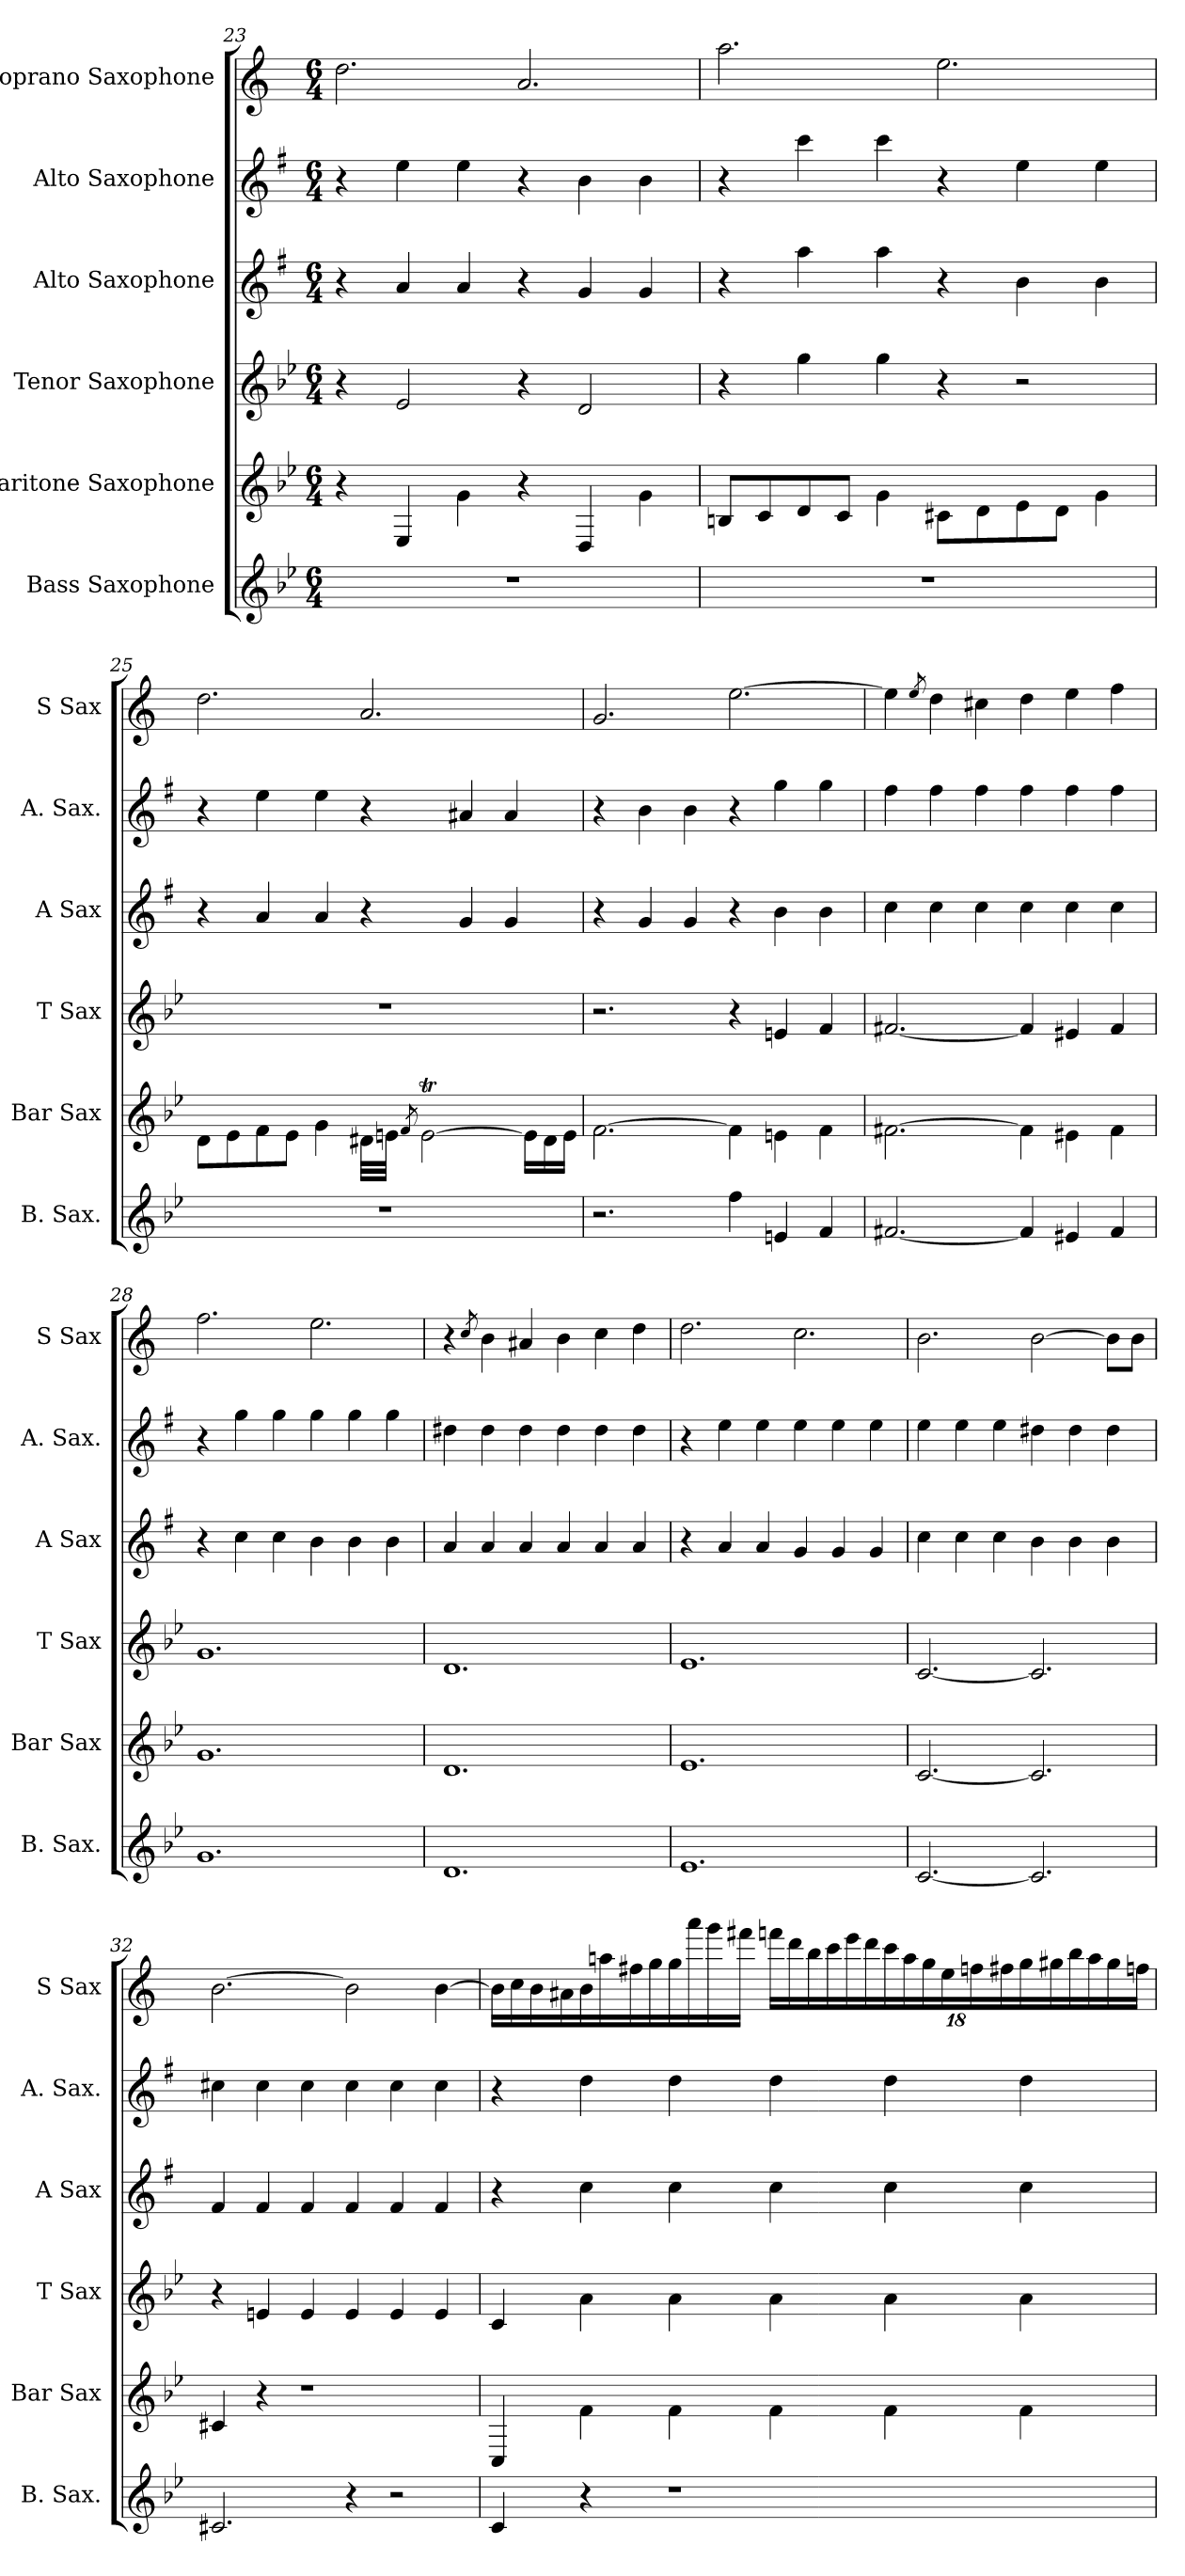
**kern	**kern	**kern	**kern	**kern	**kern
*part6	*part5	*part4	*part3	*part2	*part1
*staff6	*staff5	*staff4	*staff3	*staff2	*staff1
*I"Bass Saxophone	*I"Baritone Saxophone	*I"Tenor Saxophone	*I"Alto Saxophone	*I"Alto Saxophone	*I"Soprano Saxophone
*I'B. Sax.	*I'Bar Sax	*I'T Sax	*I'A Sax	*I'A. Sax.	*I'S Sax
*clefG2	*clefG2	*clefG2	*clefG2	*clefG2	*clefG2
*ITrd15c26	*ITrd12c21	*ITrd8c14	*ITrd5c9	*ITrd5c9	*ITrd1c2
*k[b-e-]	*k[b-e-]	*k[b-e-]	*k[b-e-]	*k[b-e-]	*k[b-e-]
*M6/4	*M6/4	*M6/4	*M6/4	*M6/4	*M6/4
=23	=23	=23	=23	=23	=23
1.r	4r	4r	4r	4r	2.cc\
.	4EE-/	2E-/	4c/	4g\	.
.	4G\	.	4c/	4g\	.
.	4r	4r	4r	4r	2.g/
.	4DD/	2D/	4B-/	4d\	.
.	4G\	.	4B-/	4d\	.
!!LO:PB:g=z
=24	=24	=24	=24	=24	=24
1.r	8BBn/L	4r	4r	4r	2.gg\
.	8C/	.	.	.	.
.	8D/	4g\	4cc\	4ee-\	.
.	8C/J	.	.	.	.
.	4G\	4g\	4cc\	4ee-\	.
.	8C#X\L	4r	4r	4r	2.dd\
.	8D\	.	.	.	.
.	8E-\	2r	4d\	4g\	.
.	8D\J	.	.	.	.
.	4G\	.	4d\	4g\	.
=25	=25	=25	=25	=25	=25
1.r	8D\L	1.r	4r	4r	2.cc\
.	8E-\	.	.	.	.
.	8F\	.	4c/	4g\	.
.	8E-\J	.	.	.	.
.	4G\	.	4c/	4g\	.
.	32D#X\LLL	.	4r	4r	2.g/
.	32En\JJJ	.	.	.	.
.	8qF/	.	.	.	.
.	[2Et\	.	.	.	.
.	.	.	4B-/	4c#X/	.
.	.	.	4B-/	4c#/	.
.	16E\LL]	.	.	.	.
.	16D#\	.	.	.	.
.	16E\JJ	.	.	.	.
=26	=26	=26	=26	=26	=26
2.r	[2.F\	2.r	4r	4r	2.f/
.	.	.	4B-/	4d\	.
.	.	.	4B-/	4d\	.
4F\	4F\]	4r	4r	4r	[2.dd\
4EEn/	4En\	4En/	4d\	4b-\	.
4FF/	4F\	4F/	4d\	4b-\	.
=27	=27	=27	=27	=27	=27
[2.FF#X/	[2.F#X\	[2.F#X/	4e-\	4a\	4dd\]
.	.	.	.	.	8qdd/
.	.	.	4e-\	4a\	4cc\
.	.	.	4e-\	4a\	4bn\
4FF#/]	4F#\]	4F#/]	4e-\	4a\	4cc\
4EE#X/	4E#X\	4E#X/	4e-\	4a\	4dd\
4FF#/	4F#\	4F#/	4e-\	4a\	4ee-\
!!LO:LB:g=z
=28	=28	=28	=28	=28	=28
1.GG	1.G	1.G	4r	4r	2.ee-\
.	.	.	4e-\	4b-\	.
.	.	.	4e-\	4b-\	.
.	.	.	4d\	4b-\	2.dd\
.	.	.	4d\	4b-\	.
.	.	.	4d\	4b-\	.
=29	=29	=29	=29	=29	=29
1.DD	1.D	1.D	4c/	4f#X\	4r
.	.	.	.	.	8qb-/
.	.	.	4c/	4f#\	4a\
.	.	.	4c/	4f#\	4g#X/
.	.	.	4c/	4f#\	4a\
.	.	.	4c/	4f#\	4b-\
.	.	.	4c/	4f#\	4cc\
=30	=30	=30	=30	=30	=30
1.EE-	1.E-	1.E-	4r	4r	2.cc\
.	.	.	4c/	4g\	.
.	.	.	4c/	4g\	.
.	.	.	4B-/	4g\	2.b-\
.	.	.	4B-/	4g\	.
.	.	.	4B-/	4g\	.
=31	=31	=31	=31	=31	=31
[2.CC/	[2.C/	[2.C/	4e-\	4g\	2.a\
.	.	.	4e-\	4g\	.
.	.	.	4e-\	4g\	.
2.CC/]	2.C/]	2.C/]	4d\	4f#X\	[2a\
.	.	.	4d\	4f#\	.
.	.	.	4d\	4f#\	8a\L]
.	.	.	.	.	8a\J
=32	=32	=32	=32	=32	=32
2.CC#X/	4C#X/	4r	4A/	4en\	[2.a\
.	4r	4En/	4A/	4e\	.
.	1r	4E/	4A/	4e\	.
4r	.	4E/	4A/	4e\	2a\]
2r	.	4E/	4A/	4e\	.
.	.	4E/	4A/	4e\	[4a\
!!LO:PB:g=z
=33	=33	=33	=33	=33	=33
4CC/	4CC/	4C/	4r	4r	16a\LL]
.	.	.	.	.	16b-\
.	.	.	.	.	16a\
.	.	.	.	.	16g#X\
4r	4F\	4A\	4e-\	4f\	16a\
.	.	.	.	.	16ggn\
.	.	.	.	.	16een\
.	.	.	.	.	16ff\
1r	4F\	4A\	4e-\	4f\	16ff\
.	.	.	.	.	16ggg\
.	.	.	.	.	16fff\
.	.	.	.	.	16eeen\JJ
*	*	*	*	*	*Xbrackettup
*	*	*	*	*	*MM100
.	4F\	4A\	4e-\	4f\	24eee-X\LL
.	.	.	.	.	24ccc\
.	.	.	.	.	24aa\
.	.	.	.	.	24bb-\
.	.	.	.	.	24ddd\
.	.	.	.	.	24ccc\
.	4F\	4A\	4e-\	4f\	24bb-\
.	.	.	.	.	24gg\
.	.	.	.	.	24ff\
.	.	.	.	.	24dd\
.	.	.	.	.	24ee-X\
.	.	.	.	.	24een\
.	4F\	4A\	4e-\	4f\	24ff\
.	.	.	.	.	24ff#X\
.	.	.	.	.	24aa\
.	.	.	.	.	24gg\
.	.	.	.	.	24ff#\
.	.	.	.	.	24ee-X\JJ
=	=	=	=	=	=
*-	*-	*-	*-	*-	*-
